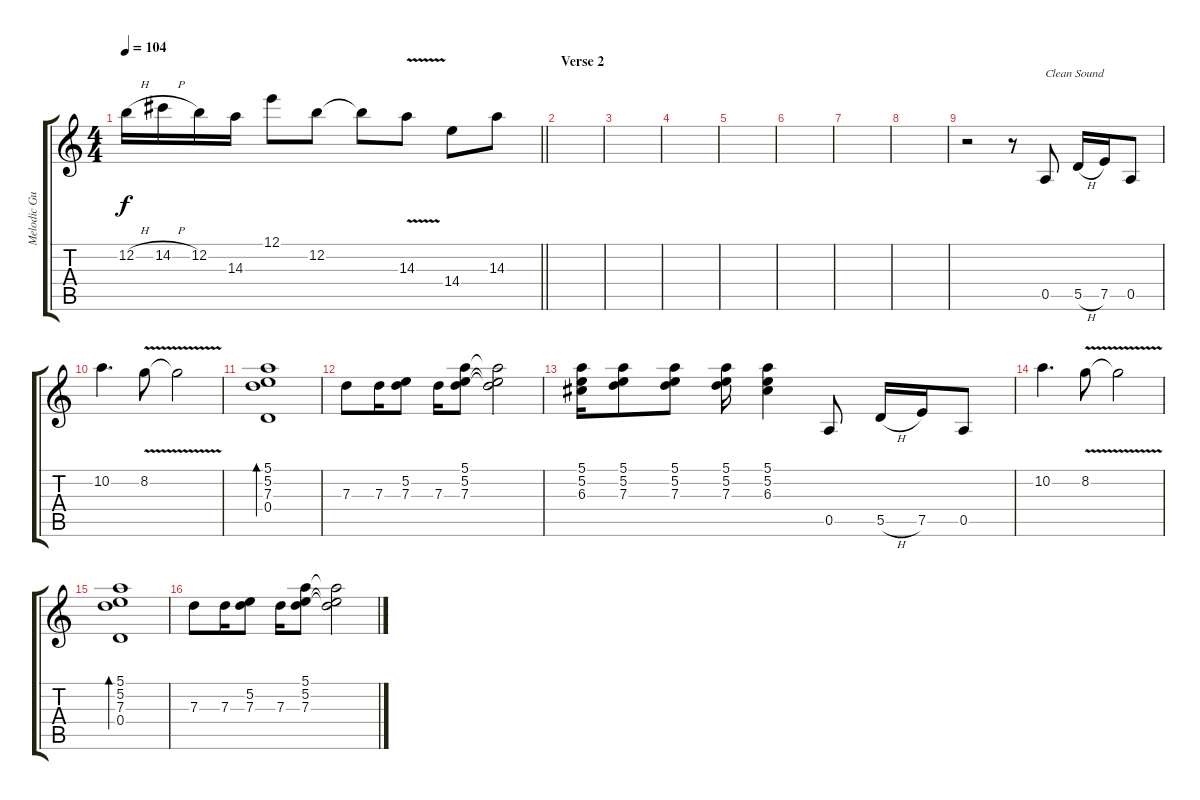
\track ("Melodic Guitar" "Melodic Gu") {instrument overdrivenguitar}
\staff {score tabs}
\tuning (E4 B3 G3 D3 A2 E2) {hide}
\ts (4 4)
\tempo 104
\clef g2
\barLineRight lightlight
\ks c
12.2{h}.16{dy f} 14.2{h}.16 12.2.16 14.3.16 12.1.8 12.2.8 12.2{t}.8 14.3{v}.8 14.4.8 14.3.8 |
\section ("" "Verse 2")
|
|
|
|
|
|
|
r.2 r.8 0.5.8{txt "Clean Sound"} 5.5{h}.16 7.5.16 0.5.8 |
10.2.4{d} 8.2{v}.8 8.2{t}.2 |
(5.1 5.2 7.3 0.4).1{bd 480} |
7.3.8 7.3.16 (5.2 7.3).8 7.3.16 (5.1 5.2 7.3).8 (5.1{t} 5.2{t} 7.3{t}).2 |
(5.1 5.2 6.3).16 (5.1 5.2 7.3).8 (5.1 5.2 7.3).8 (5.1 5.2 7.3).16 (5.1 5.2 6.3).4 0.5.8 5.5{h}.16 7.5.16 0.5.8 |
10.2.4{d} 8.2{v}.8 8.2{t}.2 |
(5.1 5.2 7.3 0.4).1{bd 480} |
7.3.8 7.3.16 (5.2 7.3).8 7.3.16 (5.1 5.2 7.3).8 (5.1{t} 5.2{t} 7.3{t}).2
